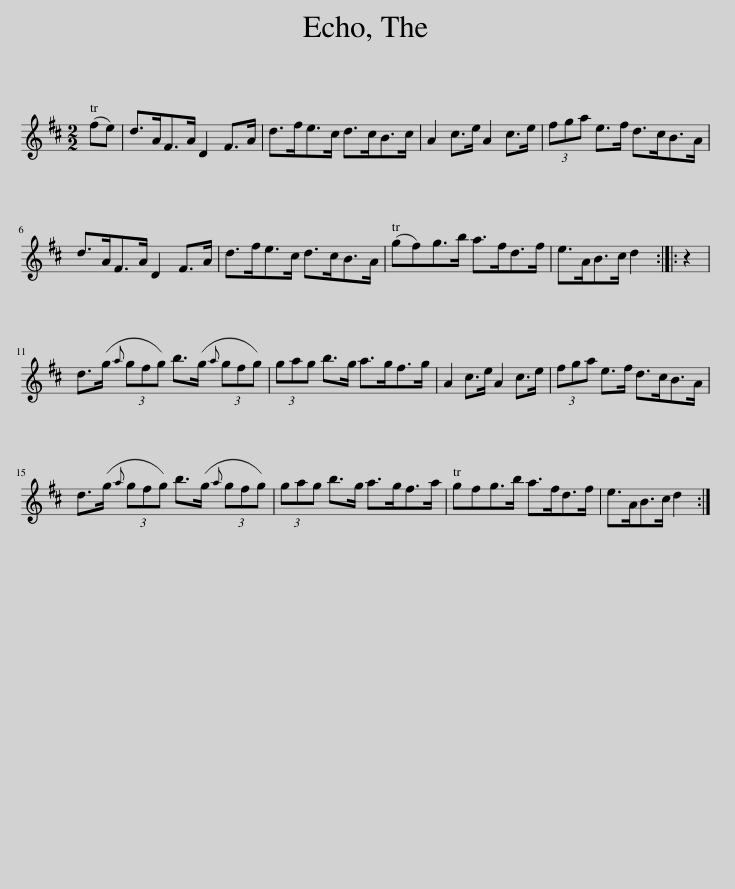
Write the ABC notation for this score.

X:1
L:1/8
M:2/2
I:linebreak $
K:D
V:1 treble
V:1
 (fe) | d>AF>A D2 F>A | d>fe>c d>cB>c | A2 c>e A2 c>e | (3fga e>f d>cB>A |$ %5
 d>AF>A D2 F>A | d>fe>c d>cB>A | (gf)g>b a>fd>f | e>AB>c d2 :: z2 |$ %10
 d>(g{a} (3gfg) b>(g{a} (3gfg) | (3gag b>g a>gf>g | A2 c>e A2 c>e | (3fga e>f d>cB>A |$ d>(g{a} (3gfg) b>(g{a} (3gfg) | %15
 (3gag b>g a>gf>a | gfg>b a>fd>f | e>AB>c d2 :| %18
